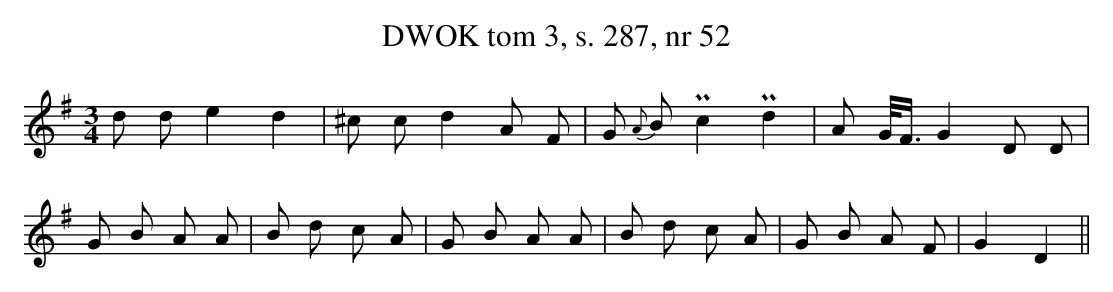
X:1
T: DWOK tom 3, s. 287, nr 52
L: 1/16
M: 3/4
K: G
d2 d2 e4 d4 | ^c2 c2 d4 A2 F2 | G2 {A}B2 Pc4 Pd4 | A2 G/F3/ G4 D2 D2 |
G2 B2 A2 A2 | B2 d2 c2 A2 | G2 B2 A2 A2 | B2 d2 c2 A2 | G2 B2 A2 F2 | G4 D4 ||
